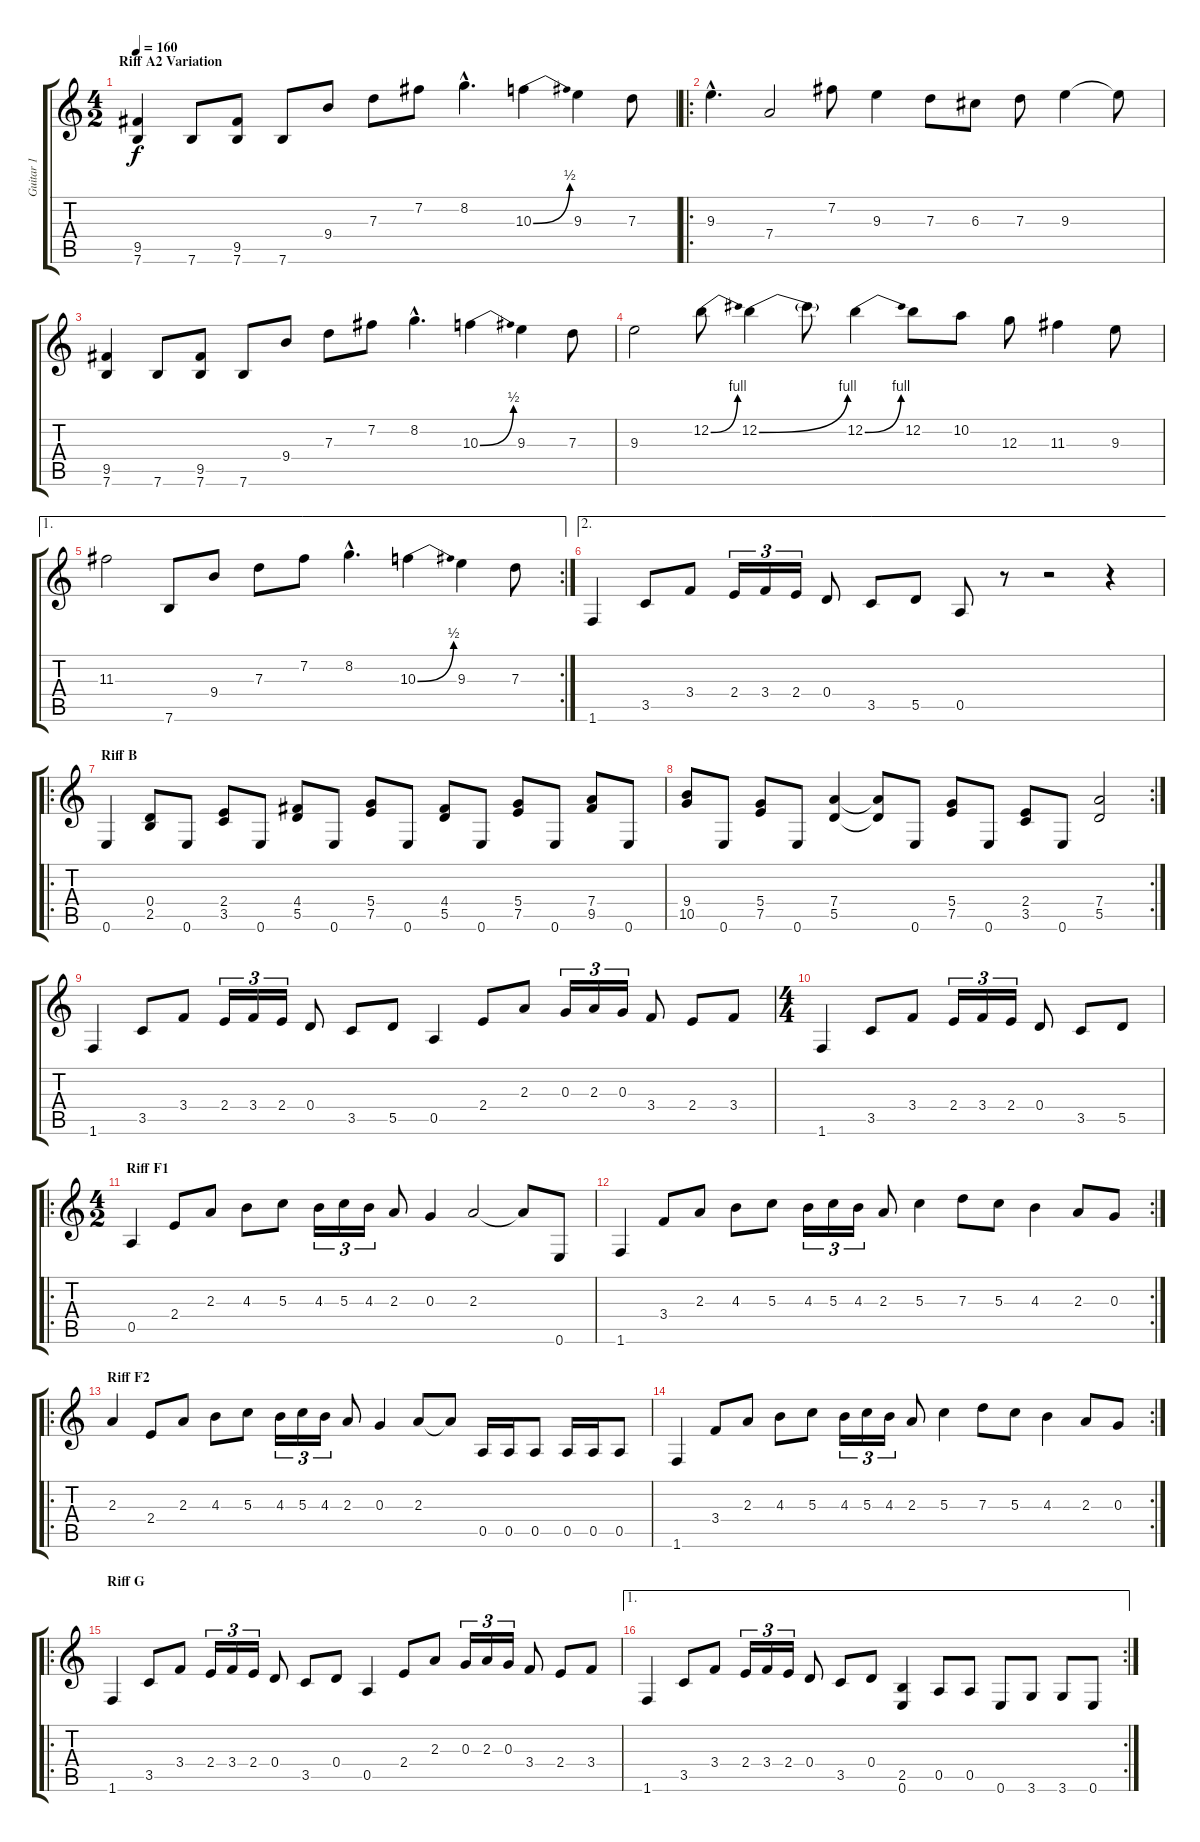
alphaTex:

\track ("Guitar 1" "Guitar 1") {instrument distortionguitar}
\staff {score tabs}
\tuning (E4 B3 G3 D3 A2 E2) {hide}
\ts (4 2)
\section ("" "Riff A2 Variation")
\tempo 160
\clef g2
\ks c
(9.5 7.6).4{dy f} 7.6.8 (9.5 7.6).8 7.6.8 9.4.8 7.3.8 7.2.8 8.2{hac}.4{d} 10.3{be (bend 0 0 60 2)}.4 9.3.4 7.3.8 |
\ro
9.3{hac}.4{d} 7.4.2 7.2.8 9.3.4 7.3.8 6.3.8 7.3.8 9.3.4 9.3{t}.8 |
(9.5 7.6).4 7.6.8 (9.5 7.6).8 7.6.8 9.4.8 7.3.8 7.2.8 8.2{hac}.4{d} 10.3{be (bend 0 0 60 2)}.4 9.3.4 7.3.8 |
9.3.2 12.2{be (bend 0 0 60 4)}.8 12.2{be (bend 0 0 60 4)}.4 12.2{t}.8 12.2{be (bend 0 0 60 4)}.4 12.2.8 10.2.8 12.3.8 11.3.4 9.3.8 |
\ae 1
\rc 2
11.3.2 7.6.8 9.4.8 7.3.8 7.2.8 8.2{hac}.4{d} 10.3{be (bend 0 0 60 2)}.4 9.3.4 7.3.8 |
\ae 2
1.6.4 3.5.8 3.4.8 2.4.16{tu (3 2)} 3.4.16{tu (3 2)} 2.4.16{tu (3 2)} 0.4.8 3.5.8 5.5.8 0.5.8 r.8 r.2 r.4 |
\ro
\section ("" "Riff B")
0.6.4 (0.4 2.5).8 0.6.8 (2.4 3.5).8 0.6.8 (4.4 5.5).8 0.6.8 (5.4 7.5).8 0.6.8 (4.4 5.5).8 0.6.8 (5.4 7.5).8 0.6.8 (7.4 9.5).8 0.6.8 |
\rc 2
(9.4 10.5).8 0.6.8 (5.4 7.5).8 0.6.8 (7.4 5.5).4 (7.4{t} 5.5{t}).8 0.6.8 (5.4 7.5).8 0.6.8 (2.4 3.5).8 0.6.8 (7.4 5.5).2 |
1.6.4 3.5.8 3.4.8 2.4.16{tu (3 2)} 3.4.16{tu (3 2)} 2.4.16{tu (3 2)} 0.4.8 3.5.8 5.5.8 0.5.4 2.4.8 2.3.8 0.3.16{tu (3 2)} 2.3.16{tu (3 2)} 0.3.16{tu (3 2)} 3.4.8 2.4.8 3.4.8 |
\ts (4 4)
1.6.4 3.5.8 3.4.8 2.4.16{tu (3 2)} 3.4.16{tu (3 2)} 2.4.16{tu (3 2)} 0.4.8 3.5.8 5.5.8 |
\ro
\ts (4 2)
\section ("" "Riff F1")
0.5.4{volume 16} 2.4.8 2.3.8 4.3.8 5.3.8 4.3.16{tu (3 2)} 5.3.16{tu (3 2)} 4.3.16{tu (3 2)} 2.3.8 0.3.4 2.3.2 2.3{t}.8 0.6.8 |
\rc 2
1.6.4 3.4.8 2.3.8 4.3.8 5.3.8 4.3.16{tu (3 2)} 5.3.16{tu (3 2)} 4.3.16{tu (3 2)} 2.3.8 5.3.4 7.3.8 5.3.8 4.3.4 2.3.8 0.3.8 |
\ro
\section ("" "Riff F2")
2.3.4 2.4.8 2.3.8 4.3.8 5.3.8 4.3.16{tu (3 2)} 5.3.16{tu (3 2)} 4.3.16{tu (3 2)} 2.3.8 0.3.4 2.3.8 2.3{t}.8 0.5.16 0.5.16 0.5.8 0.5.16 0.5.16 0.5.8 |
\rc 2
1.6.4 3.4.8 2.3.8 4.3.8 5.3.8 4.3.16{tu (3 2)} 5.3.16{tu (3 2)} 4.3.16{tu (3 2)} 2.3.8 5.3.4 7.3.8 5.3.8 4.3.4 2.3.8 0.3.8 |
\ro
\section ("" "Riff G")
1.6.4 3.5.8 3.4.8 2.4.16{tu (3 2)} 3.4.16{tu (3 2)} 2.4.16{tu (3 2)} 0.4.8 3.5.8 0.4.8 0.5.4 2.4.8 2.3.8 0.3.16{tu (3 2)} 2.3.16{tu (3 2)} 0.3.16{tu (3 2)} 3.4.8 2.4.8 3.4.8 |
\ae 1
\rc 2
1.6.4 3.5.8 3.4.8 2.4.16{tu (3 2)} 3.4.16{tu (3 2)} 2.4.16{tu (3 2)} 0.4.8 3.5.8 0.4.8 (2.5 0.6).4 0.5.8 0.5.8 0.6.8 3.6.8 3.6.8 0.6.8
